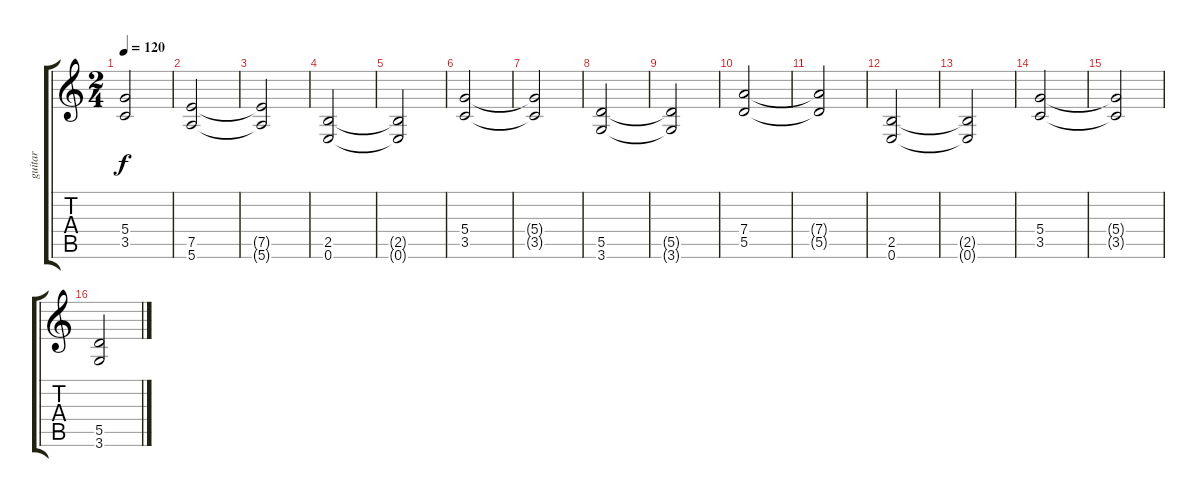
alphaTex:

\track ("guitar    quinta" "guitar    ") {instrument distortionguitar}
\staff {score tabs}
\tuning (E4 B3 G3 D3 A2 E2) {hide}
\ts (2 4)
\tempo 120
\clef g2
\ks c
(5.4{t} 3.5{t}).2{dy f} |
(7.5 5.6).2 |
(7.5{t} 5.6{t}).2 |
(2.5 0.6).2 |
(2.5{t} 0.6{t}).2 |
(5.4 3.5).2 |
(5.4{t} 3.5{t}).2 |
(5.5 3.6).2 |
(5.5{t} 3.6{t}).2 |
(7.4 5.5).2 |
(7.4{t} 5.5{t}).2 |
(2.5 0.6).2 |
(2.5{t} 0.6{t}).2 |
(5.4 3.5).2 |
(5.4{t} 3.5{t}).2 |
(5.5 3.6).2
